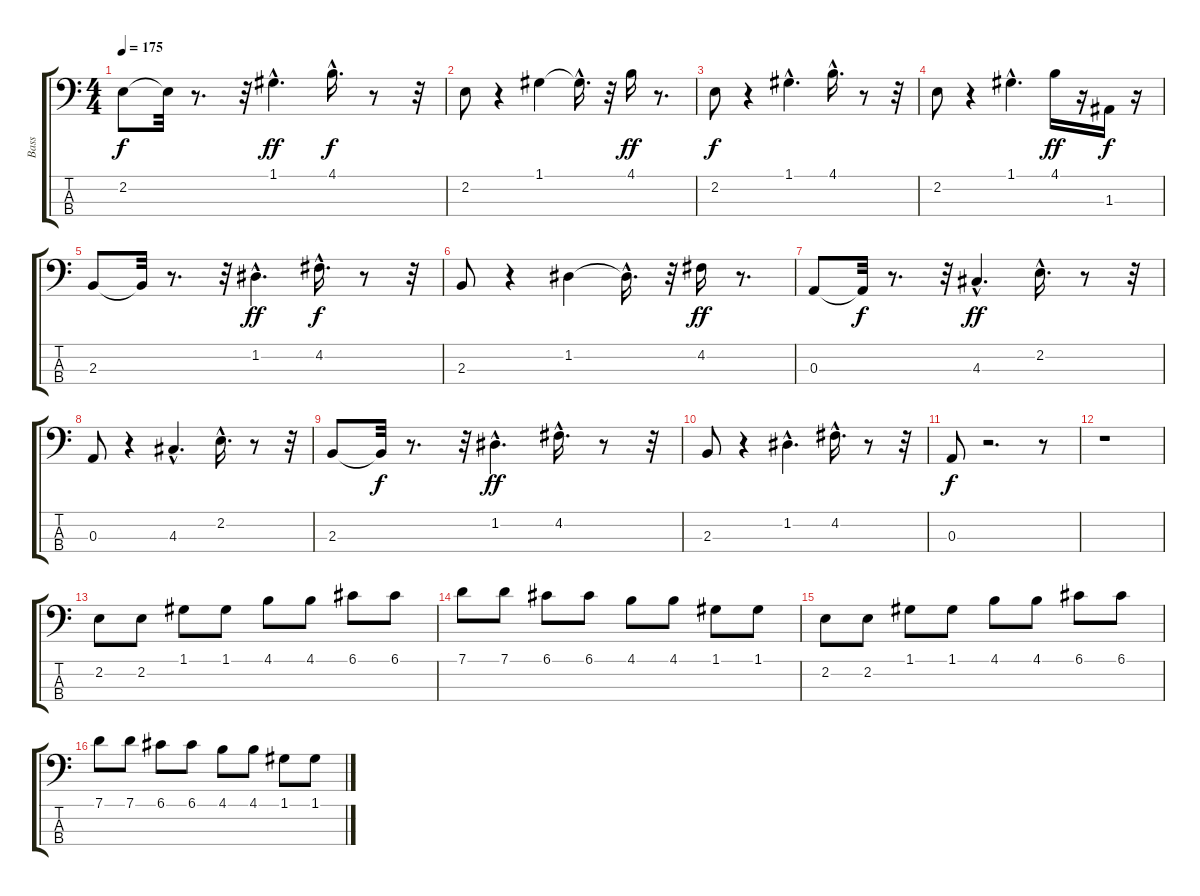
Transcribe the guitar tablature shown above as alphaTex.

\track ("Bass" "Bass") {instrument fretlessbass}
\staff {score tabs}
\tuning (G2 D2 A1 E1) {hide}
\ts (4 4)
\tempo 175
\clef f4
\ks c
2.2.8{dy f} 2.2{t}.32 r.8{d} r.32 1.1{hac}.4{d dy ff} 4.1{hac}.16{d dy f} r.8 r.32 |
2.2.8 r.4 1.1.4 1.1{hac t}.16{d} r.32 4.1.16{dy ff} r.8{d} |
2.2.8{dy f} r.4 1.1{hac}.4{d} 4.1{hac}.16{d} r.8 r.32 |
2.2.8 r.4 1.1{hac}.4{d} 4.1.16{dy ff} r.16 1.3.16{dy f} r.16 |
2.3.8 2.3{t}.32 r.8{d} r.32 1.2{hac}.4{d dy ff} 4.2{hac}.16{d dy f} r.8 r.32 |
2.3.8 r.4 1.2.4 1.2{hac t}.16{d} r.32 4.2.16{dy ff} r.8{d} |
0.3.8 0.3{t}.32{dy f} r.8{d} r.32 4.3{hac}.4{d dy ff} 2.2{hac}.16{d} r.8 r.32 |
0.3.8 r.4 4.3{hac}.4{d} 2.2{hac}.16{d} r.8 r.32 |
2.3.8 2.3{t}.32{dy f} r.8{d} r.32 1.2{hac}.4{d dy ff} 4.2{hac}.16{d} r.8 r.32 |
2.3.8 r.4 1.2{hac}.4{d} 4.2{hac}.16{d} r.8 r.32 |
0.3.8{dy f} r.2{d} r.8 |
r.1 |
2.2.8 2.2.8 1.1.8 1.1.8 4.1.8 4.1.8 6.1.8 6.1.8 |
7.1.8 7.1.8 6.1.8 6.1.8 4.1.8 4.1.8 1.1.8 1.1.8 |
2.2.8 2.2.8 1.1.8 1.1.8 4.1.8 4.1.8 6.1.8 6.1.8 |
7.1.8 7.1.8 6.1.8 6.1.8 4.1.8 4.1.8 1.1.8 1.1.8
